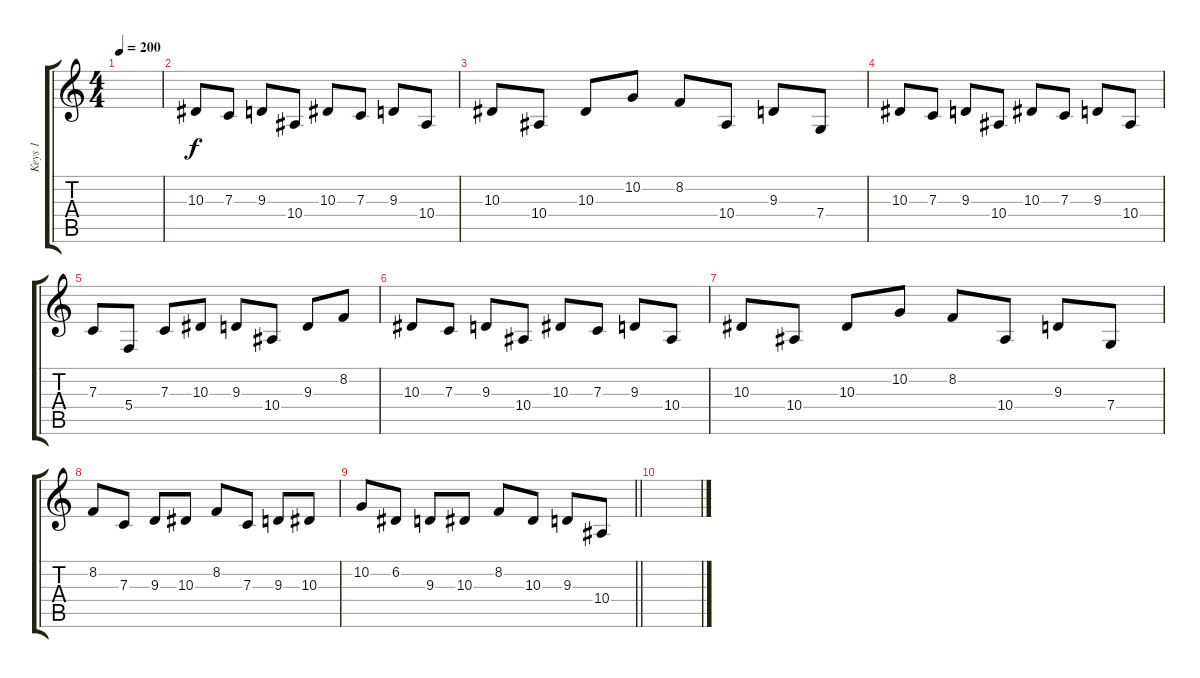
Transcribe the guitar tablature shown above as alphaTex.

\track ("Keys 1" "Keys 1") {instrument stringensemble1}
\staff {score tabs}
\tuning (D4 A3 F3 C3 G2 C2) {hide}
\ts (4 4)
\tempo 200
\clef g2
\ks c
|
10.3.8 7.3.8 9.3.8 10.4.8 10.3.8 7.3.8 9.3.8 10.4.8 |
10.3.8 10.4.8 10.3.8 10.2.8 8.2.8 10.4.8 9.3.8 7.4.8 |
10.3.8 7.3.8 9.3.8 10.4.8 10.3.8 7.3.8 9.3.8 10.4.8 |
7.3.8 5.4.8 7.3.8 10.3.8 9.3.8 10.4.8 9.3.8 8.2.8 |
10.3.8 7.3.8 9.3.8 10.4.8 10.3.8 7.3.8 9.3.8 10.4.8 |
10.3.8 10.4.8 10.3.8 10.2.8 8.2.8 10.4.8 9.3.8 7.4.8 |
8.2.8 7.3.8 9.3.8 10.3.8 8.2.8 7.3.8 9.3.8 10.3.8 |
\barLineRight lightlight
10.2.8 6.2.8 9.3.8 10.3.8 8.2.8 10.3.8 9.3.8 10.4.8 |
\section ("" "")
